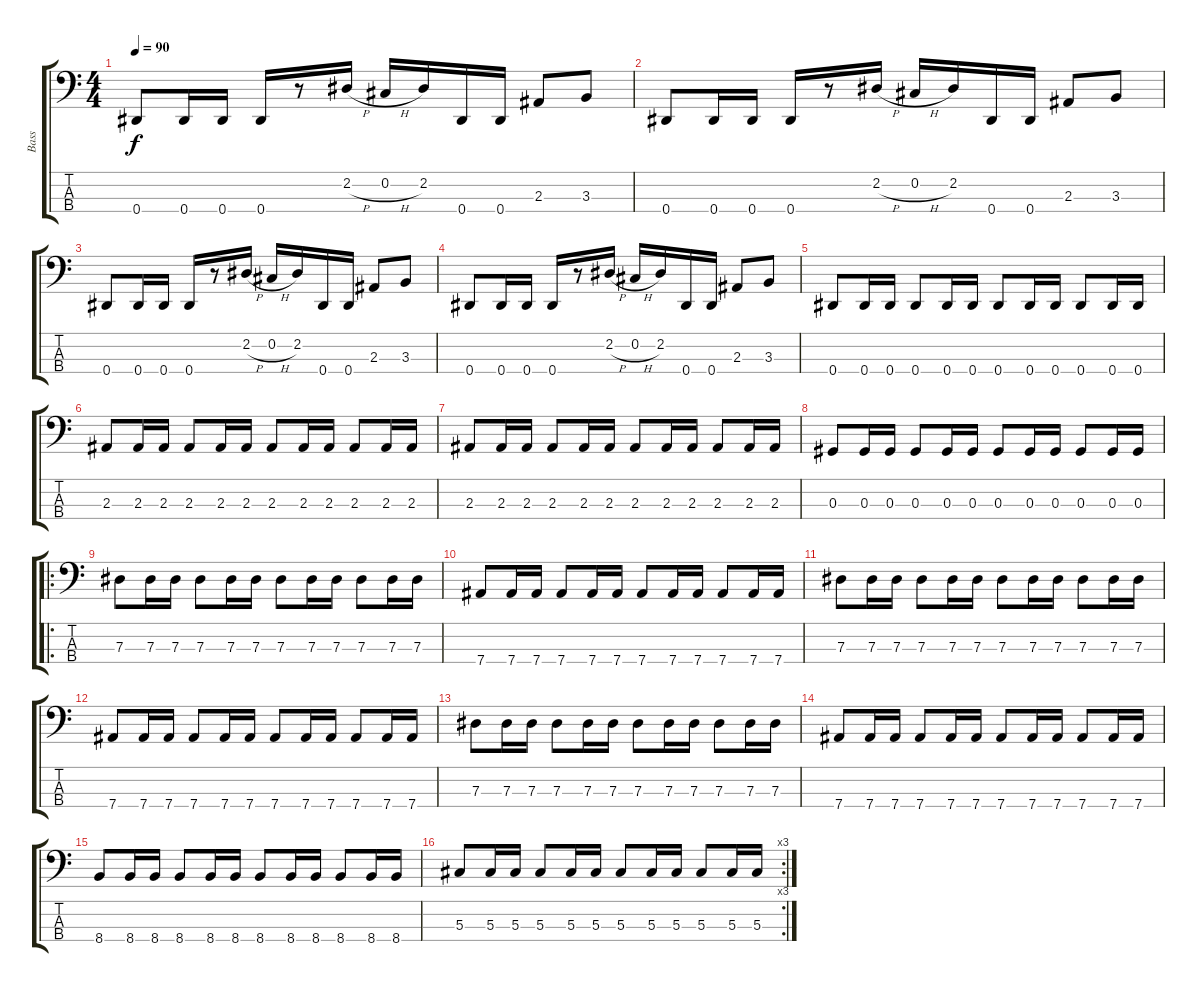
\track ("Bass" "Bass") {instrument electricbassfinger}
\staff {score tabs}
\tuning (Gb2 Db2 Ab1 Eb1) {hide}
\ts (4 4)
\tempo 90
\clef f4
\ks c
0.4.8{dy f} 0.4.16 0.4.16 0.4.16 r.8 2.2{h}.16 0.2{h}.16 2.2.16 0.4.16 0.4.16 2.3.8 3.3.8 |
0.4.8 0.4.16 0.4.16 0.4.16 r.8 2.2{h}.16 0.2{h}.16 2.2.16 0.4.16 0.4.16 2.3.8 3.3.8 |
0.4.8 0.4.16 0.4.16 0.4.16 r.8 2.2{h}.16 0.2{h}.16 2.2.16 0.4.16 0.4.16 2.3.8 3.3.8 |
0.4.8 0.4.16 0.4.16 0.4.16 r.8 2.2{h}.16 0.2{h}.16 2.2.16 0.4.16 0.4.16 2.3.8 3.3.8 |
0.4.8 0.4.16 0.4.16 0.4.8 0.4.16 0.4.16 0.4.8 0.4.16 0.4.16 0.4.8 0.4.16 0.4.16 |
2.3.8 2.3.16 2.3.16 2.3.8 2.3.16 2.3.16 2.3.8 2.3.16 2.3.16 2.3.8 2.3.16 2.3.16 |
2.3.8 2.3.16 2.3.16 2.3.8 2.3.16 2.3.16 2.3.8 2.3.16 2.3.16 2.3.8 2.3.16 2.3.16 |
0.3.8 0.3.16 0.3.16 0.3.8 0.3.16 0.3.16 0.3.8 0.3.16 0.3.16 0.3.8 0.3.16 0.3.16 |
\ro
7.3.8 7.3.16 7.3.16 7.3.8 7.3.16 7.3.16 7.3.8 7.3.16 7.3.16 7.3.8 7.3.16 7.3.16 |
7.4.8 7.4.16 7.4.16 7.4.8 7.4.16 7.4.16 7.4.8 7.4.16 7.4.16 7.4.8 7.4.16 7.4.16 |
7.3.8 7.3.16 7.3.16 7.3.8 7.3.16 7.3.16 7.3.8 7.3.16 7.3.16 7.3.8 7.3.16 7.3.16 |
7.4.8 7.4.16 7.4.16 7.4.8 7.4.16 7.4.16 7.4.8 7.4.16 7.4.16 7.4.8 7.4.16 7.4.16 |
7.3.8 7.3.16 7.3.16 7.3.8 7.3.16 7.3.16 7.3.8 7.3.16 7.3.16 7.3.8 7.3.16 7.3.16 |
7.4.8 7.4.16 7.4.16 7.4.8 7.4.16 7.4.16 7.4.8 7.4.16 7.4.16 7.4.8 7.4.16 7.4.16 |
8.4.8 8.4.16 8.4.16 8.4.8 8.4.16 8.4.16 8.4.8 8.4.16 8.4.16 8.4.8 8.4.16 8.4.16 |
\rc 3
5.3.8 5.3.16 5.3.16 5.3.8 5.3.16 5.3.16 5.3.8 5.3.16 5.3.16 5.3.8 5.3.16 5.3.16
